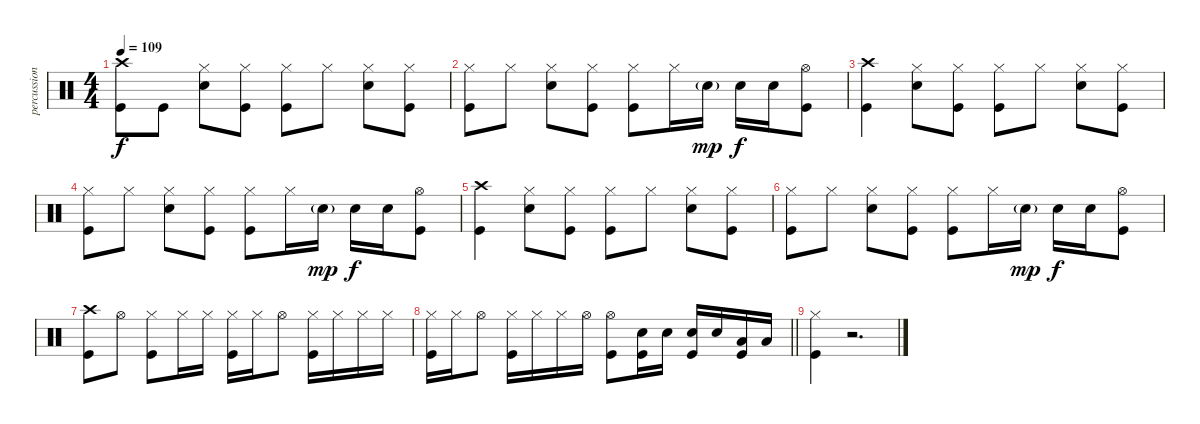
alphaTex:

\track ("percussion" "percussion") {instrument percussion}
\staff {score}
\articulation defaults
\ts (4 4)
\tempo 109
\clef neutral
\ks c
("Crash high (hit)" "Kick (hit)").8{dy f} "Kick (hit)".8 ("Electric Snare (hit)" "Hi-Hat (closed)").8 ("Hi-Hat (closed)" "Kick (hit)").8 ("Hi-Hat (closed)" "Kick (hit)").8 "Hi-Hat (closed)".8 ("Electric Snare (hit)" "Hi-Hat (closed)").8 ("Hi-Hat (closed)" "Kick (hit)").8 |
("Hi-Hat (closed)" "Kick (hit)").8 "Hi-Hat (closed)".8 ("Electric Snare (hit)" "Hi-Hat (closed)").8 ("Hi-Hat (closed)" "Kick (hit)").8 ("Hi-Hat (closed)" "Kick (hit)").8 "Hi-Hat (closed)".16 "Electric Snare (hit)"{g}.16{dy mp} "Electric Snare (hit)".16{dy f} "Electric Snare (hit)".16 ("Hi-Hat (open)" "Kick (hit)").8 |
("Crash high (hit)" "Kick (hit)").4 ("Electric Snare (hit)" "Hi-Hat (closed)").8 ("Hi-Hat (closed)" "Kick (hit)").8 ("Hi-Hat (closed)" "Kick (hit)").8 "Hi-Hat (closed)".8 ("Electric Snare (hit)" "Hi-Hat (closed)").8 ("Hi-Hat (closed)" "Kick (hit)").8 |
("Hi-Hat (closed)" "Kick (hit)").8 "Hi-Hat (closed)".8 ("Electric Snare (hit)" "Hi-Hat (closed)").8 ("Hi-Hat (closed)" "Kick (hit)").8 ("Hi-Hat (closed)" "Kick (hit)").8 "Hi-Hat (closed)".16 "Electric Snare (hit)"{g}.16{dy mp} "Electric Snare (hit)".16{dy f} "Electric Snare (hit)".16 ("Hi-Hat (open)" "Kick (hit)").8 |
("Crash high (hit)" "Kick (hit)").4 ("Electric Snare (hit)" "Hi-Hat (closed)").8 ("Hi-Hat (closed)" "Kick (hit)").8 ("Hi-Hat (closed)" "Kick (hit)").8 "Hi-Hat (closed)".8 ("Electric Snare (hit)" "Hi-Hat (closed)").8 ("Hi-Hat (closed)" "Kick (hit)").8 |
("Hi-Hat (closed)" "Kick (hit)").8 "Hi-Hat (closed)".8 ("Electric Snare (hit)" "Hi-Hat (closed)").8 ("Hi-Hat (closed)" "Kick (hit)").8 ("Hi-Hat (closed)" "Kick (hit)").8 "Hi-Hat (closed)".16 "Electric Snare (hit)"{g}.16{dy mp} "Electric Snare (hit)".16{dy f} "Electric Snare (hit)".16 ("Hi-Hat (open)" "Kick (hit)").8 |
("Crash high (hit)" "Kick (hit)").8 "Hi-Hat (open)".8 ("Hi-Hat (closed)" "Kick (hit)").8 "Hi-Hat (closed)".16 "Hi-Hat (closed)".16 ("Hi-Hat (closed)" "Kick (hit)").16 "Hi-Hat (closed)".16 "Hi-Hat (open)".8 ("Hi-Hat (closed)" "Kick (hit)").16 "Hi-Hat (closed)".16 "Hi-Hat (closed)".16 "Hi-Hat (closed)".16 |
\barLineRight lightlight
("Hi-Hat (closed)" "Kick (hit)").16 "Hi-Hat (closed)".16 "Hi-Hat (open)".8 ("Hi-Hat (closed)" "Kick (hit)").16 "Hi-Hat (closed)".16 "Hi-Hat (closed)".16 "Hi-Hat (open)".16 ("Hi-Hat (open)" "Kick (hit)").8 ("Electric Snare (hit)" "Kick (hit)").16 "Electric Snare (hit)".16 ("Electric Snare (hit)" "Kick (hit)").16 "Electric Snare (hit)".16 ("Low Tom (hit)" "Kick (hit)").16 "Low Tom (hit)".16 |
("Hi-Hat (closed)" "Kick (hit)").4 r.2{d}
